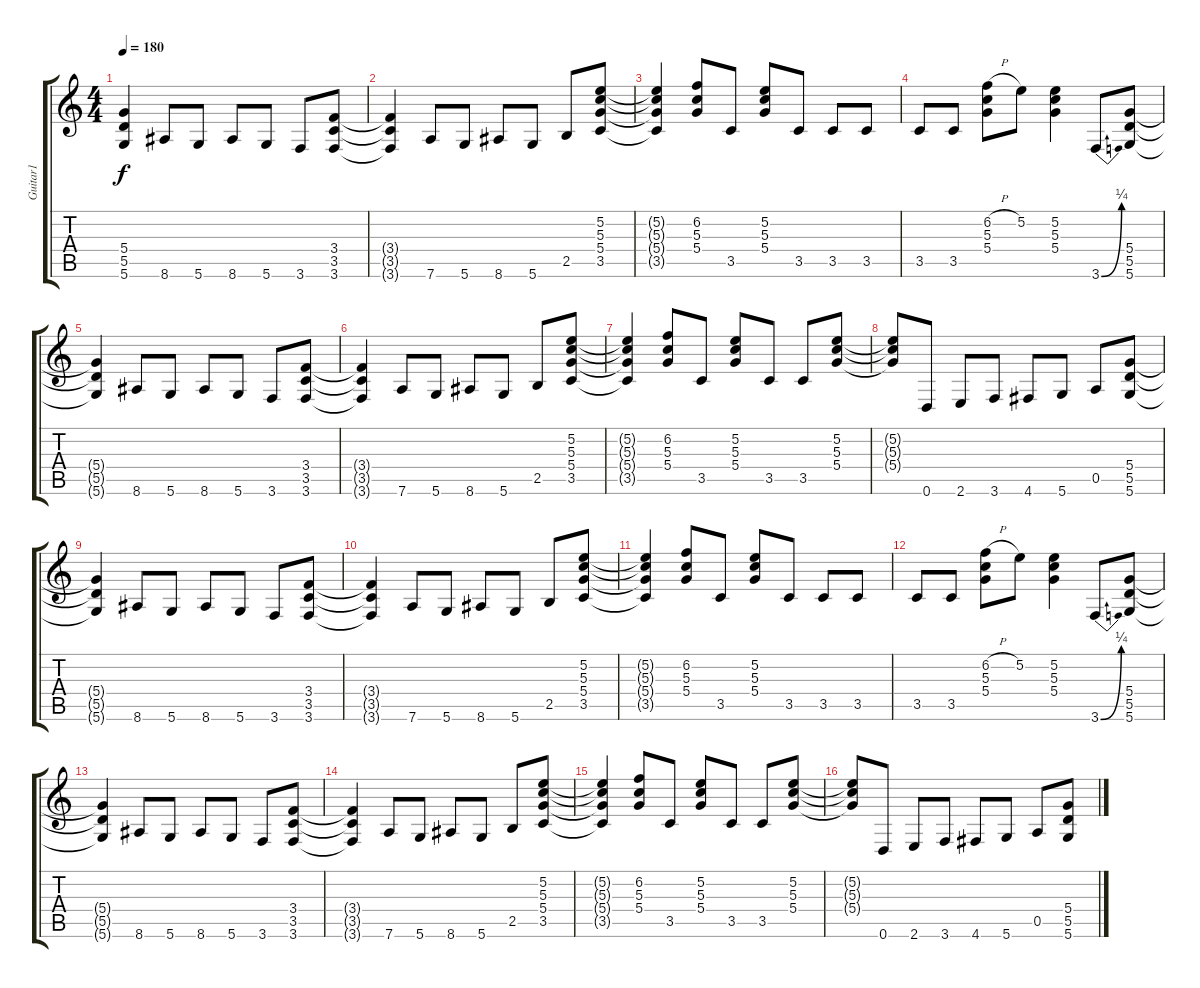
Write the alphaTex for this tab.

\track ("Guitar1" "Guitar1") {instrument overdrivenguitar}
\staff {score tabs}
\tuning (E4 B3 G3 D3 A2 D2) {hide}
\ts (4 4)
\tempo 180
\clef g2
\ks c
(5.4{t} 5.5{t} 5.6{t}).4{dy f} 8.6.8 5.6.8 8.6.8 5.6.8 3.6.8 (3.4 3.5 3.6).8 |
(3.4{t} 3.5{t} 3.6{t}).4 7.6.8 5.6.8 8.6.8 5.6.8 2.5.8 (5.2 5.3 5.4 3.5).8 |
(5.2{t} 5.3{t} 5.4{t} 3.5{t}).4 (6.2 5.3 5.4).8 3.5.8 (5.2 5.3 5.4).8 3.5.8 3.5.8 3.5.8 |
3.5.8 3.5.8 (6.2{h} 5.3 5.4).8 5.2.8 (5.2 5.3 5.4).4 3.6{be (bend 0 0 60 1)}.8 (5.4 5.5 5.6).8 |
(5.4{t} 5.5{t} 5.6{t}).4 8.6.8 5.6.8 8.6.8 5.6.8 3.6.8 (3.4 3.5 3.6).8 |
(3.4{t} 3.5{t} 3.6{t}).4 7.6.8 5.6.8 8.6.8 5.6.8 2.5.8 (5.2 5.3 5.4 3.5).8 |
(5.2{t} 5.3{t} 5.4{t} 3.5{t}).4 (6.2 5.3 5.4).8 3.5.8 (5.2 5.3 5.4).8 3.5.8 3.5.8 (5.2 5.3 5.4).8 |
(5.2{t} 5.3{t} 5.4{t}).8 0.6.8 2.6.8 3.6.8 4.6.8 5.6.8 0.5.8 (5.4 5.5 5.6).8 |
(5.4{t} 5.5{t} 5.6{t}).4 8.6.8 5.6.8 8.6.8 5.6.8 3.6.8 (3.4 3.5 3.6).8 |
(3.4{t} 3.5{t} 3.6{t}).4 7.6.8 5.6.8 8.6.8 5.6.8 2.5.8 (5.2 5.3 5.4 3.5).8 |
(5.2{t} 5.3{t} 5.4{t} 3.5{t}).4 (6.2 5.3 5.4).8 3.5.8 (5.2 5.3 5.4).8 3.5.8 3.5.8 3.5.8 |
3.5.8 3.5.8 (6.2{h} 5.3 5.4).8 5.2.8 (5.2 5.3 5.4).4 3.6{be (bend 0 0 60 1)}.8 (5.4 5.5 5.6).8 |
(5.4{t} 5.5{t} 5.6{t}).4 8.6.8 5.6.8 8.6.8 5.6.8 3.6.8 (3.4 3.5 3.6).8 |
(3.4{t} 3.5{t} 3.6{t}).4 7.6.8 5.6.8 8.6.8 5.6.8 2.5.8 (5.2 5.3 5.4 3.5).8 |
(5.2{t} 5.3{t} 5.4{t} 3.5{t}).4 (6.2 5.3 5.4).8 3.5.8 (5.2 5.3 5.4).8 3.5.8 3.5.8 (5.2 5.3 5.4).8 |
(5.2{t} 5.3{t} 5.4{t}).8 0.6.8 2.6.8 3.6.8 4.6.8 5.6.8 0.5.8 (5.4 5.5 5.6).8
